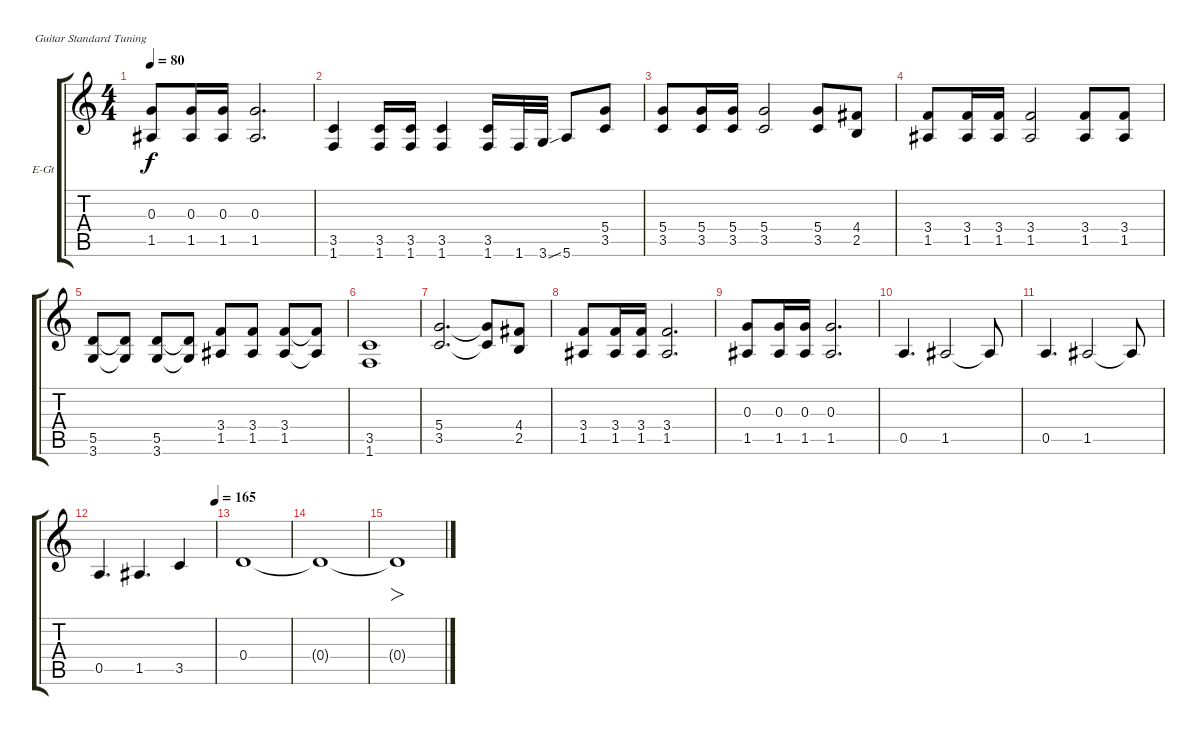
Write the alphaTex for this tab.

\defaultSystemsLayout 4
\bracketExtendMode groupsimilarinstruments
\firstSystemTrackNameOrientation horizontal
\otherSystemsTrackNameOrientation horizontal
\track ("Electric Guitar" "E-Gt") {instrument distortionguitar}
\staff {score tabs}
\tuning (E4 B3 G3 D3 A2 E2)
\ts (4 4)
\tempo 80
\clef g2
\ks c
(0.3 1.5).8{dy f instrument distortionguitar} (0.3 1.5).16 (0.3 1.5).16 (0.3 1.5).2{d} |
(3.5 1.6).4 (3.5 1.6).16 (3.5 1.6).16 (3.5 1.6).4 (3.5 1.6).16 1.6.32 3.6{ss}.32 5.6.8 (5.4 3.5).8 |
(5.4 3.5).8 (5.4 3.5).16 (5.4 3.5).16 (5.4 3.5).2 (5.4 3.5).8 (4.4 2.5).8 |
(3.4 1.5).8 (3.4 1.5).16 (3.4 1.5).16 (3.4 1.5).2 (3.4 1.5).8 (3.4 1.5).8 |
(5.5 3.6).8 (5.5{t} 3.6{t}).8 (5.5 3.6).8 (5.5{t} 3.6{t}).8 (3.4 1.5).8 (3.4 1.5).8 (3.4 1.5).8 (1.5{t} 3.4{t}).8 |
(3.5 1.6).1 |
(5.4 3.5).2{d} (5.4{t} 3.5{t}).8 (4.4 2.5).8 |
(3.4 1.5).8 (3.4 1.5).16 (3.4 1.5).16 (3.4 1.5).2{d} |
(0.3 1.5).8 (0.3 1.5).16 (0.3 1.5).16 (0.3 1.5).2{d} |
0.5.4{d} 1.5.2 1.5{t}.8 |
0.5.4{d} 1.5.2 1.5{t}.8 |
\tempo (165 1)
0.5.4{d} 1.5.4{d} 3.5.4 |
0.4.1 |
0.4{t}.1 |
0.4{t}.1{fo}
